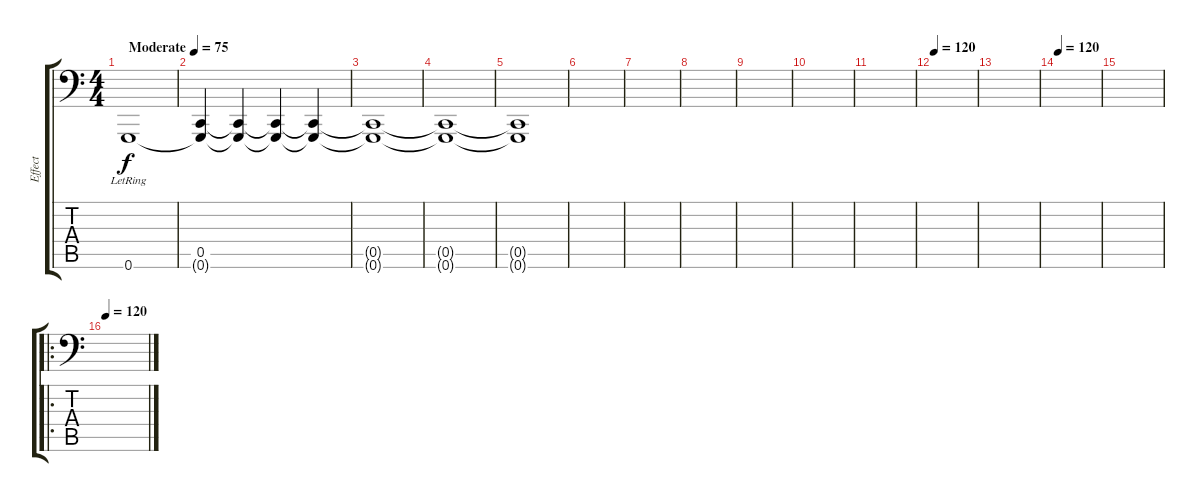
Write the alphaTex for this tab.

\track ("Effect" "Effect") {instrument applause}
\staff {score tabs}
\tuning (G3 D3 Bb2 F2 C2 G1) {hide}
\ts (4 4)
\tempo (75 "Moderate")
\clef f4
\ks c
0.6{lr}.1{dy f instrument applause} |
(0.5 0.6{t}).4 (0.5{t} 0.6{t}).4 (0.5{t} 0.6{t}).4 (0.5{t} 0.6{t}).4 |
(0.5{t} 0.6{t}).1 |
(0.5{t} 0.6{t}).1 |
(0.5{t} 0.6{t}).1 |
|
|
|
|
|
|
\tempo 120
|
|
\tempo 120
|
|
\ro
\tempo 120
